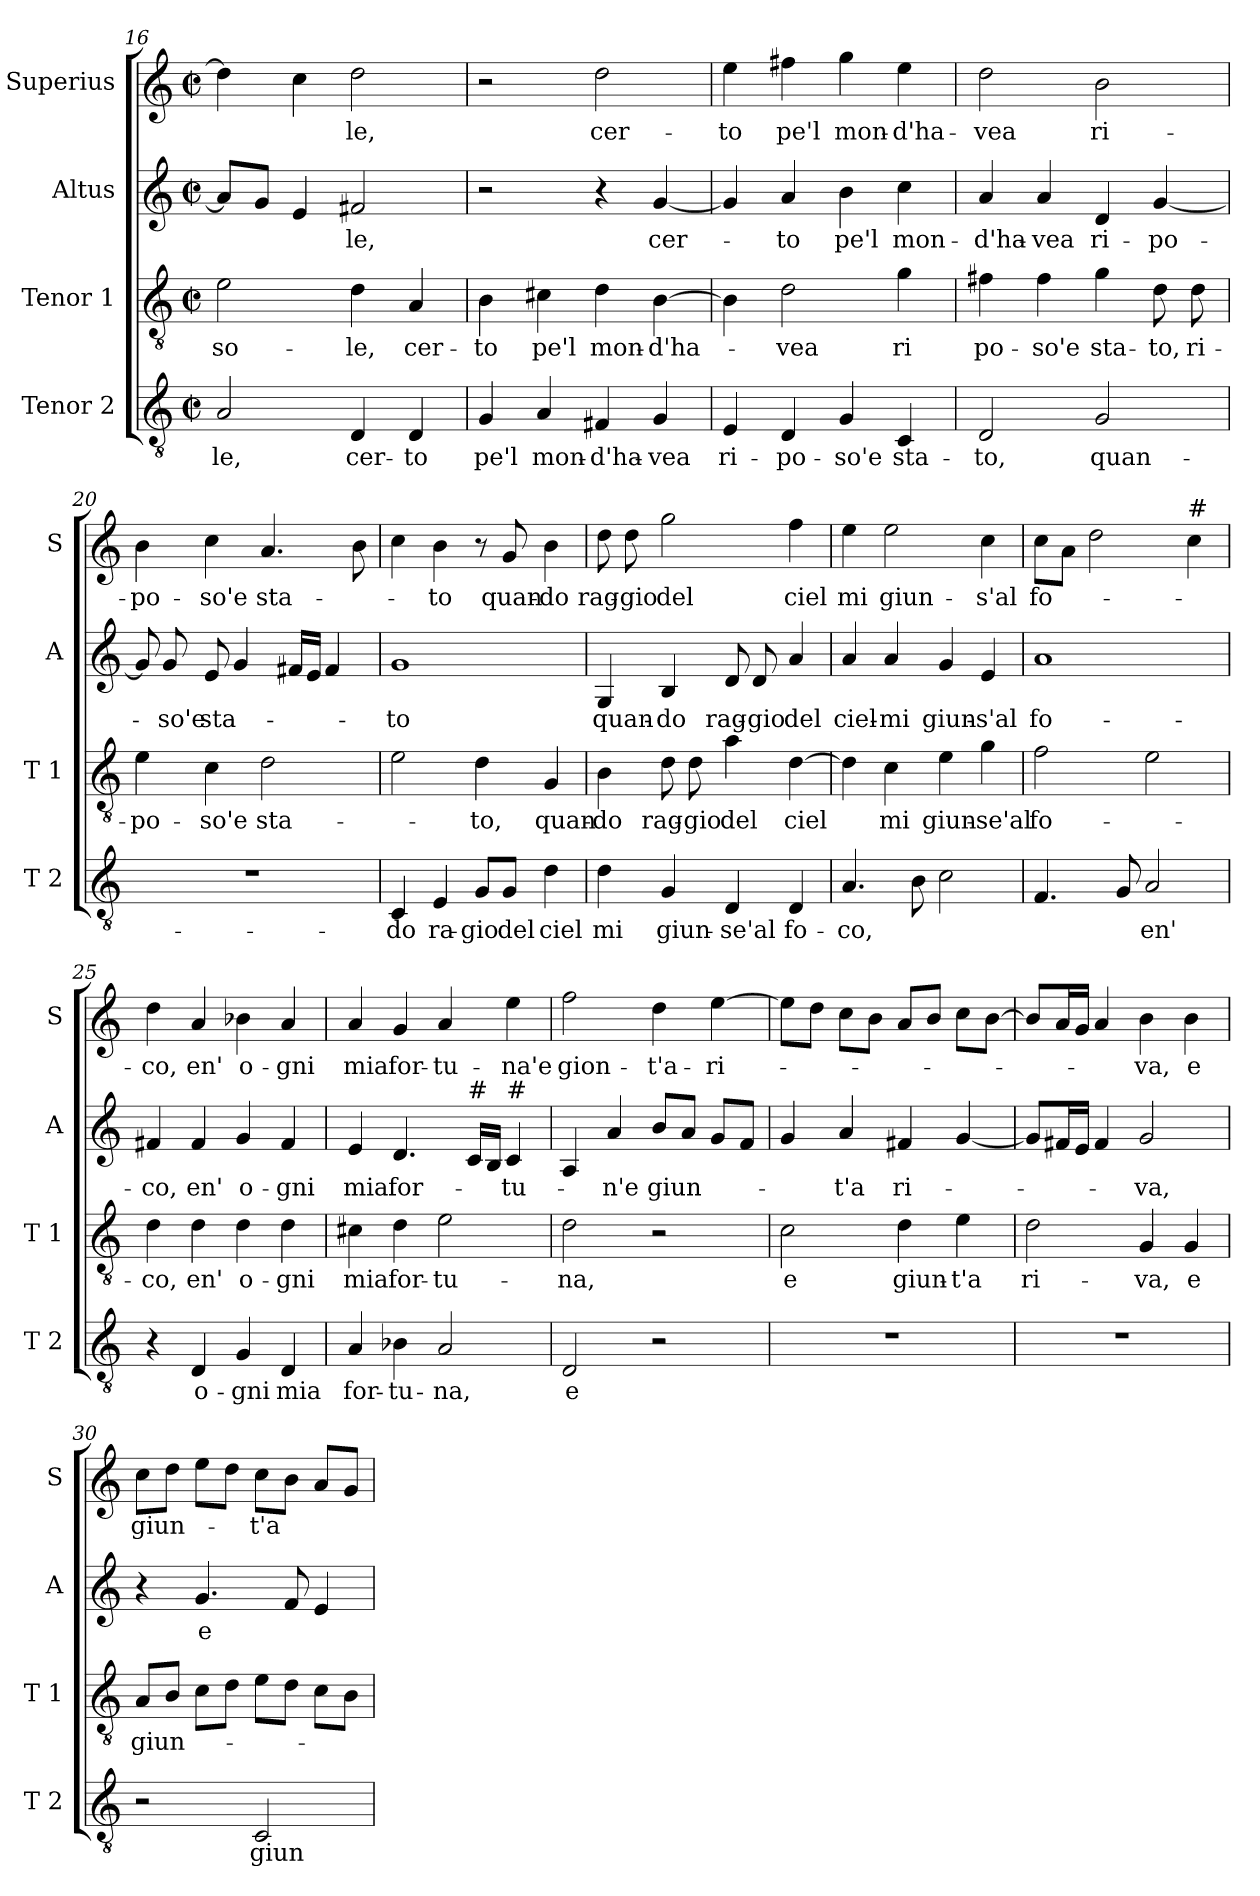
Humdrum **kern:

**kern	**text	**kern	**text	**kern	**text	**kern	**text
*part4	*part4	*part3	*part3	*part2	*part2	*part1	*part1
*staff4	*staff4	*staff3	*staff3	*staff2	*staff2	*staff1	*staff1
*I"Tenor 2	*	*I"Tenor 1	*	*I"Altus	*	*I"Superius	*
*I'T 2	*	*I'T 1	*	*I'A	*	*I'S	*
!!LO:PB:g=z
*clefGv2	*	*clefGv2	*	*clefG2	*	*clefG2	*
*k[]	*	*k[]	*	*k[]	*	*k[]	*
*C:	*	*C:	*	*C:	*	*C:	*
*M2/2	*	*M2/2	*	*M2/2	*	*M2/2	*
*met(c|)	*	*met(c|)	*	*met(c|)	*	*met(c|)	*
=16	=16	=16	=16	=16	=16	=16	=16
2A/	-le,	2e\	so-	8a/L]	.	4dd\]	.
.	.	.	.	8g/J	.	.	.
.	.	.	.	4e/	.	4cc\	.
4D/	cer-	4d\	-le,	2f#X/	-le,	2dd\	-le,
4D/	-to	4A/	cer-	.	.	.	.
=17	=17	=17	=17	=17	=17	=17	=17
4G/	pe'l	4B\	-to	2r	.	2r	.
4A/	mon-	4c#X\	pe'l	.	.	.	.
4F#X/	-d'ha-	4d\	mon-	4r	.	2dd\	cer-
4G/	-vea	[4B\	-d'ha-	[4g/	cer-	.	.
=18	=18	=18	=18	=18	=18	=18	=18
4E/	ri-	4B\]	.	4g/]	.	4ee\	-to
4D/	-po-	2d\	-vea	4a/	-to	4ff#X\	pe'l
4G/	-so'e	.	.	4b\	pe'l	4gg\	mon-
4C/	sta-	4g\	ri	4cc\	mon-	4ee\	-d'ha-
=19	=19	=19	=19	=19	=19	=19	=19
2D/	-to,	4f#X\	po-	4a/	-d'ha-	2dd\	-vea
.	.	4f#\	-so'e	4a/	-vea	.	.
2G/	quan-	4g\	sta-	4d/	ri-	2b\	ri-
.	.	8d\	-to,	[4g/	-po-	.	.
.	.	8d\	ri-	.	.	.	.
=20	=20	=20	=20	=20	=20	=20	=20
1r	.	4e\	-po-	8g/]	.	4b\	-po-
.	.	.	.	8g/	-so'e	.	.
.	.	4c\	-so'e	8e/	sta-	4cc\	-so'e
.	.	.	.	4g/	.	.	.
.	.	2d\	sta-	.	.	4.a/	sta-
.	.	.	.	16f#X/LL	.	.	.
.	.	.	.	16e/JJ	.	.	.
.	.	.	.	4f#/	.	.	.
.	.	.	.	.	.	8b\	.
!!LO:LB:g=z
=21	=21	=21	=21	=21	=21	=21	=21
4C/	-do	2e\	.	1g	-to	4cc\	.
4E/	ra-	.	.	.	.	4b\	-to
8G/L	-gio	4d\	-to,	.	.	8r	.
8G/J	del	.	.	.	.	8g/	quan-
4d\	ciel	4G/	quan-	.	.	4b\	-do
=22	=22	=22	=22	=22	=22	=22	=22
4d\	mi	4B\	-do	4G/	quan-	8dd\	rag-
.	.	.	.	.	.	8dd\	-gio
4G/	giun-	8d\	rag-	4B/	-do	2gg\	del
.	.	8d\	-gio	.	.	.	.
4D/	-se'al	4a\	del	8d/	rag-	.	.
.	.	.	.	8d/	-gio	.	.
4D/	fo-	[4d\	ciel	4a/	del	4ff\	ciel
=23	=23	=23	=23	=23	=23	=23	=23
4.A/	-co,	4d\]	.	4a/	ciel-	4ee\	mi
.	.	4c\	mi	4a/	-mi	2ee\	giun-
8B\	.	.	.	.	.	.	.
2c\	.	4e\	giun-	4g/	giun-	.	.
.	.	4g\	-se'al	4e/	-s'al	4cc\	-s'al
=24	=24	=24	=24	=24	=24	=24	=24
4.F/	.	2f\	fo-	1a	fo-	8cc\L	fo-
.	.	.	.	.	.	8a\J	.
.	.	.	.	.	.	2dd\	.
8G/	.	.	.	.	.	.	.
2A/	en'	2e\	.	.	.	.	.
!	!	!	!	!	!	!LO:TX:a:t=#	!
.	.	.	.	.	.	4cc\	.
=25	=25	=25	=25	=25	=25	=25	=25
4r	.	4d\	-co,	4f#X/	-co,	4dd\	-co,
4D/	o-	4d\	en'	4f#/	en'	4a/	en'
4G/	-gni	4d\	o-	4g/	o-	4b-X\	o-
4D/	mia	4d\	-gni	4f#/	-gni	4a/	-gni
!!LO:LB:g=z
=26	=26	=26	=26	=26	=26	=26	=26
4A/	for-	4c#X\	mia	4e/	mia	4a/	mia
4B-X\	-tu-	4d\	for-	4.d/	for-	4g/	for-
2A/	-na,	2e\	-tu-	.	.	4a/	-tu-
!	!	!	!	!LO:TX:a:t=#	!	!	!
.	.	.	.	16c/LL	.	.	.
.	.	.	.	16B/JJ	.	.	.
!	!	!	!	!LO:TX:a:t=#	!	!	!
.	.	.	.	4c/	-tu-	4ee\	-na'e
=27	=27	=27	=27	=27	=27	=27	=27
2D/	e	2d\	-na,	4A/	.	2ff\	gion-
.	.	.	.	4a/	-n'e	.	.
2r	.	2r	.	8b/L	giun-	4dd\	-t'a-
.	.	.	.	8a/J	.	.	.
.	.	.	.	8g/L	.	[4ee\	-ri-
.	.	.	.	8f/J	.	.	.
=28	=28	=28	=28	=28	=28	=28	=28
1r	.	2c\	e	4g/	.	8ee\L]	.
.	.	.	.	.	.	8dd\J	.
.	.	.	.	4a/	-t'a	8cc\L	.
.	.	.	.	.	.	8b\J	.
.	.	4d\	giun-	4f#X/	ri-	8a/L	.
.	.	.	.	.	.	8b/J	.
.	.	4e\	-t'a	[4g/	.	8cc\L	.
.	.	.	.	.	.	[8b\J	.
=29	=29	=29	=29	=29	=29	=29	=29
1r	.	2d\	ri-	8g/L]	.	8b/L]	.
.	.	.	.	16f#X/L	.	16a/L	.
.	.	.	.	16e/JJ	.	16g/JJ	.
.	.	.	.	4f#/	.	4a/	.
.	.	4G/	-va,	2g/	-va,	4b\	-va,
.	.	4G/	e	.	.	4b\	e
=30	=30	=30	=30	=30	=30	=30	=30
2r	.	8A/L	giun-	4r	.	8cc\L	giun-
.	.	8B/J	.	.	.	8dd\J	.
.	.	8c\L	.	4.g/	e	8ee\L	.
.	.	8d\J	.	.	.	8dd\J	.
2C/	giun-	8e\L	.	.	.	8cc\L	-t'a
.	.	8d\J	.	8f/	.	8b\J	.
.	.	8c\L	.	4e/	.	8a/L	.
.	.	8B\J	.	.	.	8g/J	.
=	=	=	=	=	=	=	=
*-	*-	*-	*-	*-	*-	*-	*-
